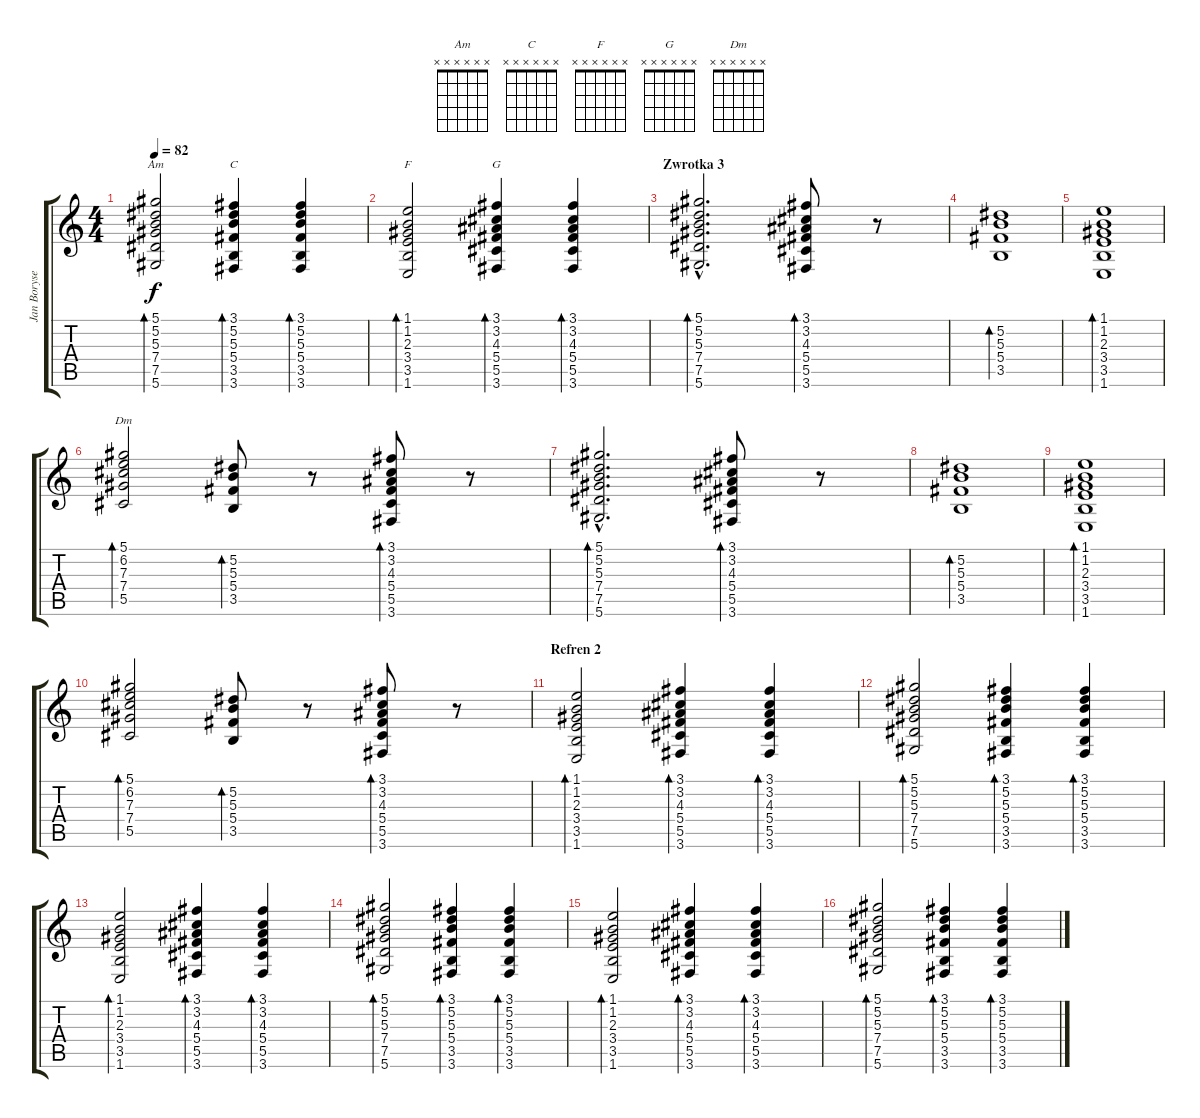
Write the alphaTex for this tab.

\track ("Jan Borysewicz/Edmund Stasiak" "Jan Boryse") {instrument electricguitarclean}
\staff {score tabs}
\tuning (Eb4 Bb3 Gb3 Db3 Ab2 Eb2) {hide}
\chord ("Am" x x x x x x)
\chord ("C" x x x x x x)
\chord ("F" x x x x x x)
\chord ("G" x x x x x x)
\chord ("Dm" x x x x x x)
\ts (4 4)
\tempo 82
\clef g2
\ks c
(5.1 5.2 5.3 7.4 7.5 5.6).2{bd 60 ch "Am" dy f} (3.1 5.2 5.3 5.4 3.5 3.6).4{bd 60 ch "C"} (3.1 5.2 5.3 5.4 3.5 3.6).4{bd 60} |
(1.1 1.2 2.3 3.4 3.5 1.6).2{bd 60 ch "F"} (3.1 3.2 4.3 5.4 5.5 3.6).4{bd 60 ch "G"} (3.1 3.2 4.3 5.4 5.5 3.6).4{bd 60} |
\section ("" "Zwrotka 3")
(5.1{hac} 5.2{hac} 5.3{hac} 7.4{hac} 7.5{hac} 5.6{hac}).2{d bd 60} (3.1 3.2 4.3 5.4 5.5 3.6).8{bd 60} r.8 |
(5.2 5.3 5.4 3.5).1{bd 60} |
(1.1 1.2 2.3 3.4 3.5 1.6).1{bd 60} |
(5.1 6.2 7.3 7.4 5.5).2{bd 60 ch "Dm"} (5.2 5.3 5.4 3.5).8{bd 60} r.8 (3.1 3.2 4.3 5.4 5.5 3.6).8{bd 60} r.8 |
(5.1{hac} 5.2{hac} 5.3{hac} 7.4{hac} 7.5{hac} 5.6{hac}).2{d bd 60} (3.1 3.2 4.3 5.4 5.5 3.6).8{bd 60} r.8 |
(5.2 5.3 5.4 3.5).1{bd 60} |
(1.1 1.2 2.3 3.4 3.5 1.6).1{bd 60} |
(5.1 6.2 7.3 7.4 5.5).2{bd 60} (5.2 5.3 5.4 3.5).8{bd 60} r.8 (3.1 3.2 4.3 5.4 5.5 3.6).8{bd 60} r.8 |
\section ("" "Refren 2")
(1.1 1.2 2.3 3.4 3.5 1.6).2{bd 60} (3.1 3.2 4.3 5.4 5.5 3.6).4{bd 60} (3.1 3.2 4.3 5.4 5.5 3.6).4{bd 60} |
(5.1 5.2 5.3 7.4 7.5 5.6).2{bd 60} (3.1 5.2 5.3 5.4 3.5 3.6).4{bd 60} (3.1 5.2 5.3 5.4 3.5 3.6).4{bd 60} |
(1.1 1.2 2.3 3.4 3.5 1.6).2{bd 60} (3.1 3.2 4.3 5.4 5.5 3.6).4{bd 60} (3.1 3.2 4.3 5.4 5.5 3.6).4{bd 60} |
(5.1 5.2 5.3 7.4 7.5 5.6).2{bd 60} (3.1 5.2 5.3 5.4 3.5 3.6).4{bd 60} (3.1 5.2 5.3 5.4 3.5 3.6).4{bd 60} |
(1.1 1.2 2.3 3.4 3.5 1.6).2{bd 60} (3.1 3.2 4.3 5.4 5.5 3.6).4{bd 60} (3.1 3.2 4.3 5.4 5.5 3.6).4{bd 60} |
(5.1 5.2 5.3 7.4 7.5 5.6).2{bd 60} (3.1 5.2 5.3 5.4 3.5 3.6).4{bd 60} (3.1 5.2 5.3 5.4 3.5 3.6).4{bd 60}
